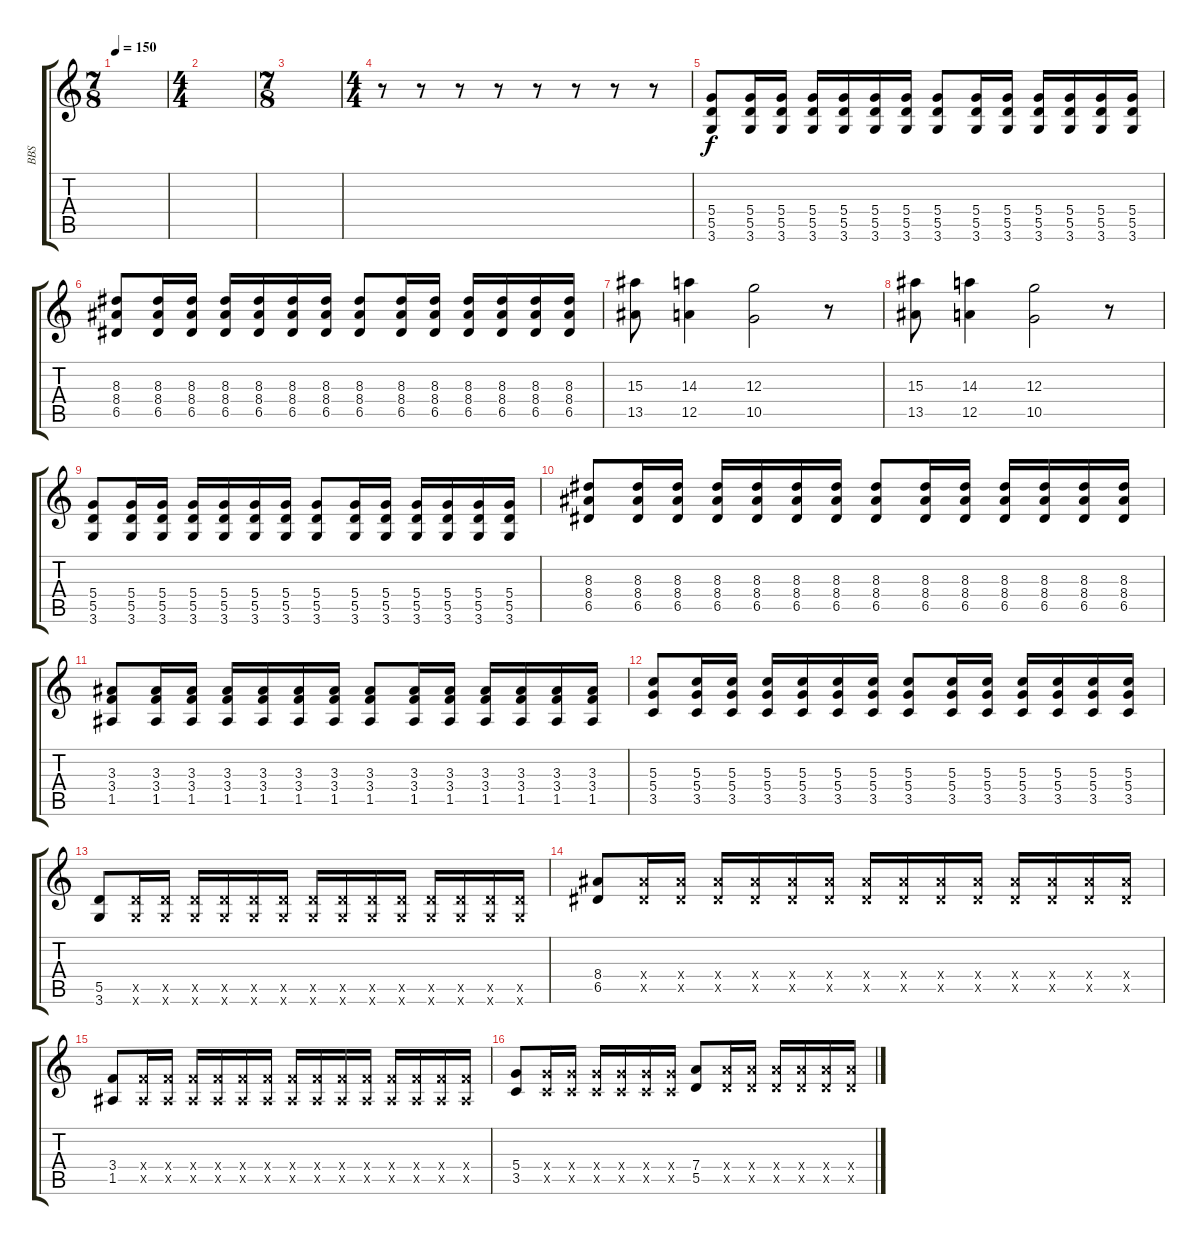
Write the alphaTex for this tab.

\track ("BBS" "BBS") {instrument distortionguitar}
\staff {score tabs}
\tuning (E4 B3 G3 D3 A2 E2) {hide}
\ts (7 8)
\tempo 150
\clef g2
\ks c
|
\ts (4 4)
|
\ts (7 8)
|
\ts (4 4)
r.8 r.8 r.8 r.8 r.8 r.8 r.8 r.8 |
(5.4 5.5 3.6).8 (5.4 5.5 3.6).16 (5.4 5.5 3.6).16 (5.4 5.5 3.6).16 (5.4 5.5 3.6).16 (5.4 5.5 3.6).16 (5.4 5.5 3.6).16 (5.4 5.5 3.6).8 (5.4 5.5 3.6).16 (5.4 5.5 3.6).16 (5.4 5.5 3.6).16 (5.4 5.5 3.6).16 (5.4 5.5 3.6).16 (5.4 5.5 3.6).16 |
(8.3 8.4 6.5).8 (8.3 8.4 6.5).16 (8.3 8.4 6.5).16 (8.3 8.4 6.5).16 (8.3 8.4 6.5).16 (8.3 8.4 6.5).16 (8.3 8.4 6.5).16 (8.3 8.4 6.5).8 (8.3 8.4 6.5).16 (8.3 8.4 6.5).16 (8.3 8.4 6.5).16 (8.3 8.4 6.5).16 (8.3 8.4 6.5).16 (8.3 8.4 6.5).16 |
(15.3 13.5).8 (14.3 12.5).4 (12.3 10.5).2 r.8 |
(15.3 13.5).8 (14.3 12.5).4 (12.3 10.5).2 r.8 |
(5.4 5.5 3.6).8 (5.4 5.5 3.6).16 (5.4 5.5 3.6).16 (5.4 5.5 3.6).16 (5.4 5.5 3.6).16 (5.4 5.5 3.6).16 (5.4 5.5 3.6).16 (5.4 5.5 3.6).8 (5.4 5.5 3.6).16 (5.4 5.5 3.6).16 (5.4 5.5 3.6).16 (5.4 5.5 3.6).16 (5.4 5.5 3.6).16 (5.4 5.5 3.6).16 |
(8.3 8.4 6.5).8 (8.3 8.4 6.5).16 (8.3 8.4 6.5).16 (8.3 8.4 6.5).16 (8.3 8.4 6.5).16 (8.3 8.4 6.5).16 (8.3 8.4 6.5).16 (8.3 8.4 6.5).8 (8.3 8.4 6.5).16 (8.3 8.4 6.5).16 (8.3 8.4 6.5).16 (8.3 8.4 6.5).16 (8.3 8.4 6.5).16 (8.3 8.4 6.5).16 |
(3.3 3.4 1.5).8 (3.3 3.4 1.5).16 (3.3 3.4 1.5).16 (3.3 3.4 1.5).16 (3.3 3.4 1.5).16 (3.3 3.4 1.5).16 (3.3 3.4 1.5).16 (3.3 3.4 1.5).8 (3.3 3.4 1.5).16 (3.3 3.4 1.5).16 (3.3 3.4 1.5).16 (3.3 3.4 1.5).16 (3.3 3.4 1.5).16 (3.3 3.4 1.5).16 |
(5.3 5.4 3.5).8 (5.3 5.4 3.5).16 (5.3 5.4 3.5).16 (5.3 5.4 3.5).16 (5.3 5.4 3.5).16 (5.3 5.4 3.5).16 (5.3 5.4 3.5).16 (5.3 5.4 3.5).8 (5.3 5.4 3.5).16 (5.3 5.4 3.5).16 (5.3 5.4 3.5).16 (5.3 5.4 3.5).16 (5.3 5.4 3.5).16 (5.3 5.4 3.5).16 |
(5.5 3.6).8 (5.5{x} 3.6{x}).16 (5.5{x} 3.6{x}).16 (5.5{x} 3.6{x}).16 (5.5{x} 3.6{x}).16 (5.5{x} 3.6{x}).16 (5.5{x} 3.6{x}).16 (5.5{x} 3.6{x}).16 (5.5{x} 3.6{x}).16 (5.5{x} 3.6{x}).16 (5.5{x} 3.6{x}).16 (5.5{x} 3.6{x}).16 (5.5{x} 3.6{x}).16 (5.5{x} 3.6{x}).16 (5.5{x} 3.6{x}).16 |
(8.4 6.5).8 (8.4{x} 6.5{x}).16 (8.4{x} 6.5{x}).16 (8.4{x} 6.5{x}).16 (8.4{x} 6.5{x}).16 (8.4{x} 6.5{x}).16 (8.4{x} 6.5{x}).16 (8.4{x} 6.5{x}).16 (8.4{x} 6.5{x}).16 (8.4{x} 6.5{x}).16 (8.4{x} 6.5{x}).16 (8.4{x} 6.5{x}).16 (8.4{x} 6.5{x}).16 (8.4{x} 6.5{x}).16 (8.4{x} 6.5{x}).16 |
(3.4 1.5).8 (3.4{x} 1.5{x}).16 (3.4{x} 1.5{x}).16 (3.4{x} 1.5{x}).16 (3.4{x} 1.5{x}).16 (3.4{x} 1.5{x}).16 (3.4{x} 1.5{x}).16 (3.4{x} 1.5{x}).16 (3.4{x} 1.5{x}).16 (3.4{x} 1.5{x}).16 (3.4{x} 1.5{x}).16 (3.4{x} 1.5{x}).16 (3.4{x} 1.5{x}).16 (3.4{x} 1.5{x}).16 (3.4{x} 1.5{x}).16 |
(5.4 3.5).8 (5.4{x} 3.5{x}).16 (5.4{x} 3.5{x}).16 (5.4{x} 3.5{x}).16 (5.4{x} 3.5{x}).16 (5.4{x} 3.5{x}).16 (5.4{x} 3.5{x}).16 (7.4 5.5).8 (7.4{x} 5.5{x}).16 (7.4{x} 5.5{x}).16 (7.4{x} 5.5{x}).16 (7.4{x} 5.5{x}).16 (7.4{x} 5.5{x}).16 (7.4{x} 5.5{x}).16
